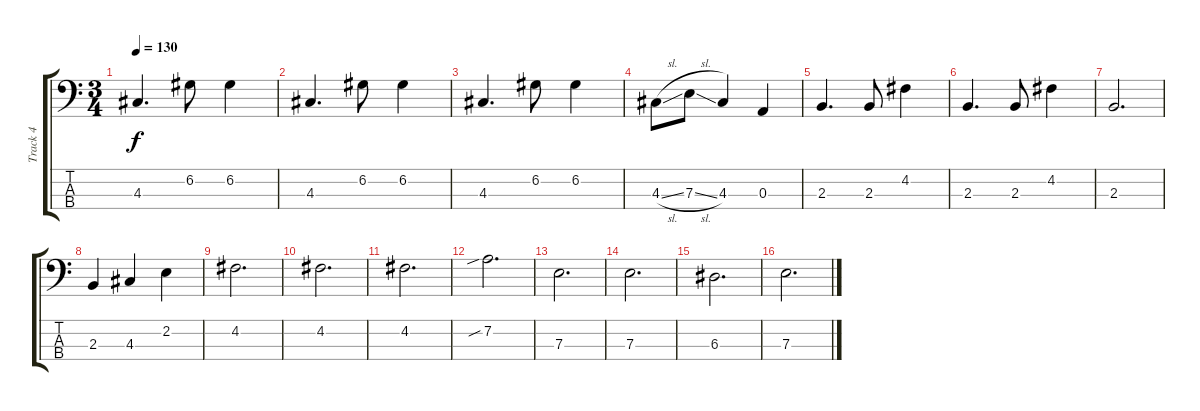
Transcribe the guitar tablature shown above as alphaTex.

\track ("Track 4" "Track 4") {instrument electricbassfinger}
\staff {score tabs}
\tuning (G2 D2 A1 E1) {hide}
\ts (3 4)
\tempo 130
\clef f4
\ks c
4.3.4{d dy f} 6.2.8 6.2.4 |
4.3.4{d} 6.2.8 6.2.4 |
4.3.4{d} 6.2.8 6.2.4 |
4.3{sl}.8 7.3{sl}.8 4.3.4 0.3.4 |
2.3.4{d} 2.3.8 4.2.4 |
2.3.4{d} 2.3.8 4.2.4 |
2.3.2{d} |
2.3.4 4.3.4 2.2.4 |
4.2.2{d} |
4.2.2{d} |
4.2.2{d} |
7.2{sib}.2{d} |
7.3.2{d} |
7.3.2{d} |
6.3.2{d} |
7.3.2{d}
